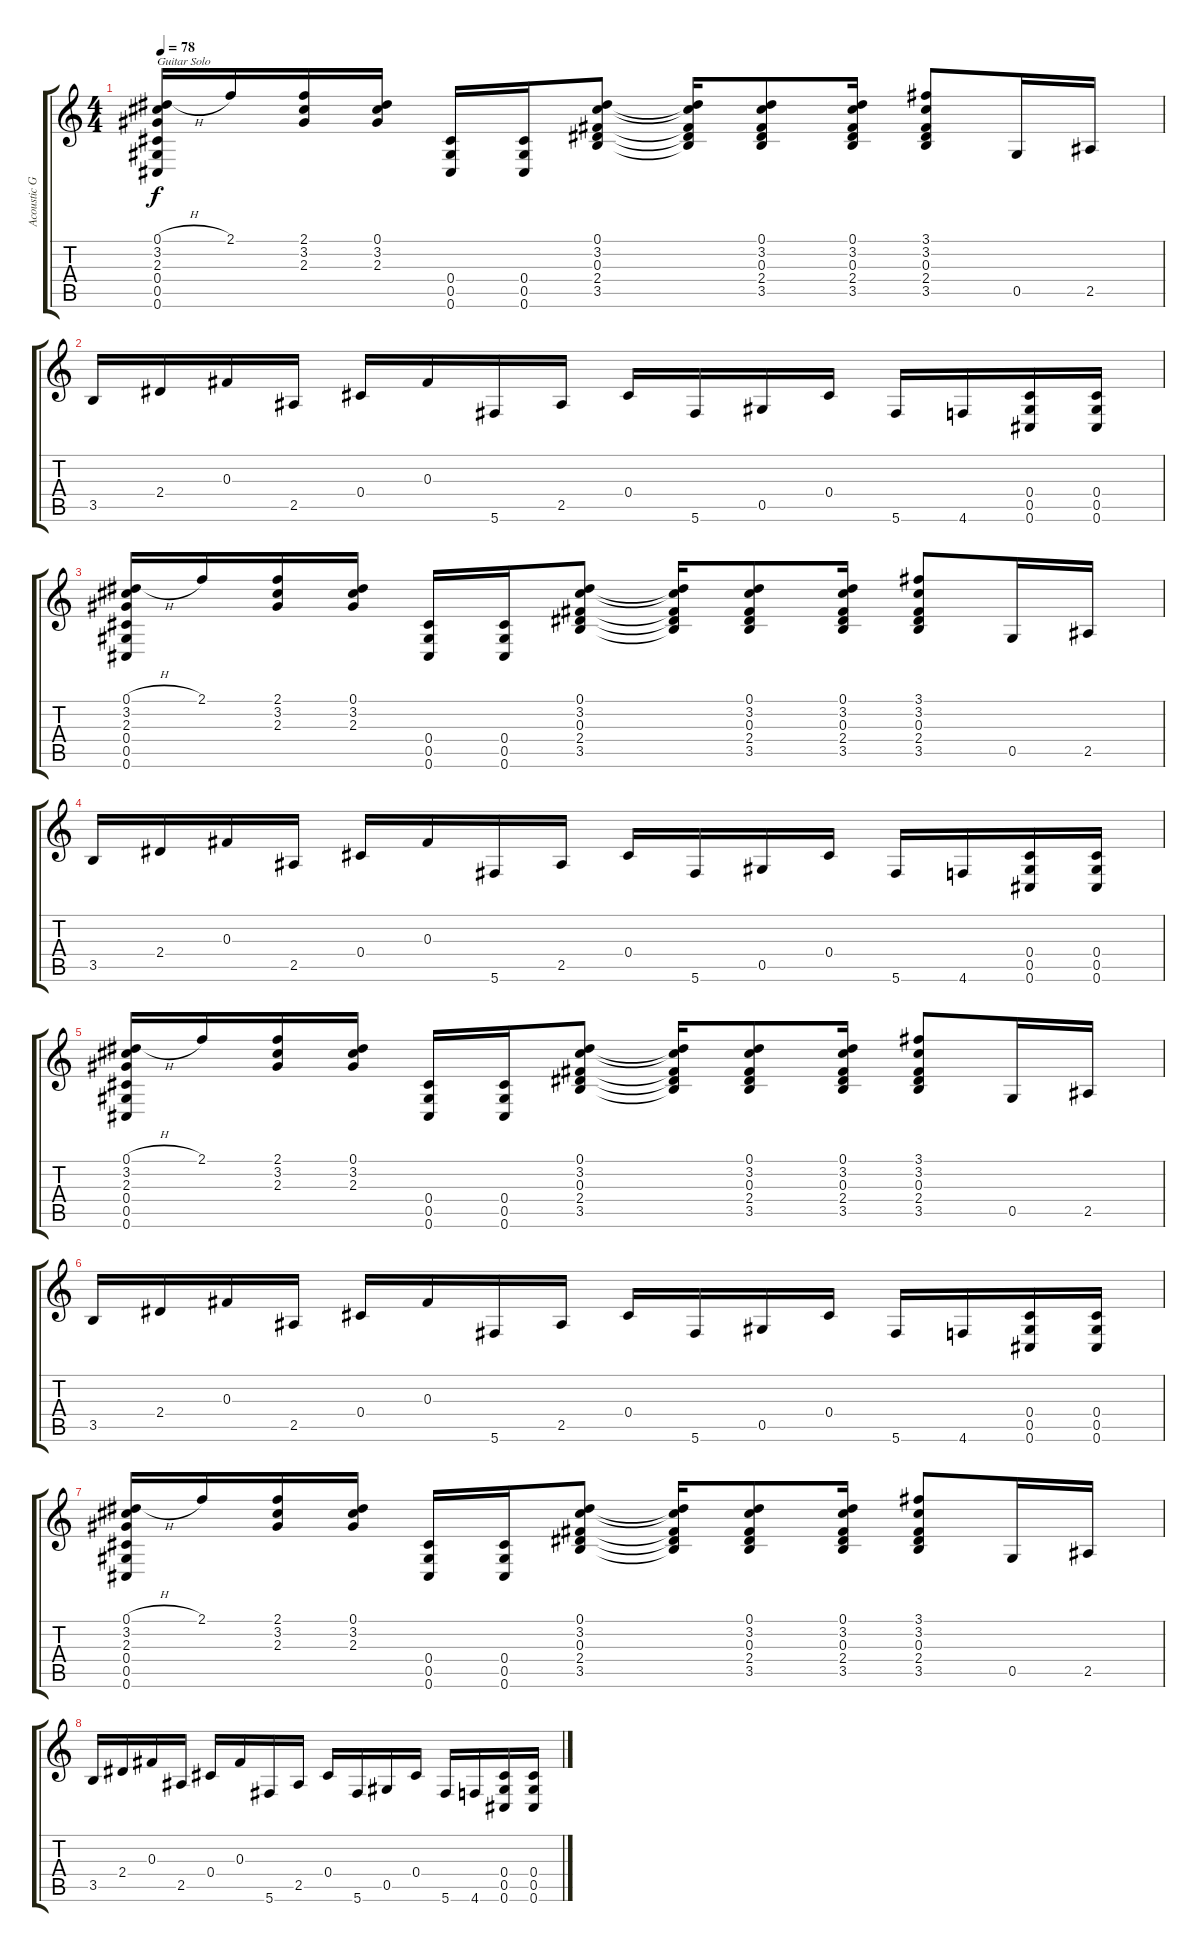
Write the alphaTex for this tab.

\track ("Acoustic Guitar 1" "Acoustic G") {instrument acousticguitarsteel}
\staff {score tabs}
\tuning (Eb4 Bb3 Gb3 Db3 Ab2 Db2) {hide}
\ts (4 4)
\tempo 78
\clef g2
\ks c
(0.1{h} 3.2 2.3 0.4 0.5 0.6).16{txt "Guitar Solo" dy f} 2.1.16 (2.1 3.2 2.3).16 (0.1 3.2 2.3).16 (0.4 0.5 0.6).16 (0.4 0.5 0.6).16 (0.1 3.2 0.3 2.4 3.5).8 (0.1{t} 3.2{t} 0.3{t} 2.4{t} 3.5{t}).16 (0.1 3.2 0.3 2.4 3.5).8 (0.1 3.2 0.3 2.4 3.5).16 (3.1 3.2 0.3 2.4 3.5).8 0.5.16 2.5.16 |
3.5.16 2.4.16 0.3.16 2.5.16 0.4.16 0.3.16 5.6.16 2.5.16 0.4.16 5.6.16 0.5.16 0.4.16 5.6.16 4.6.16 (0.4 0.5 0.6).16 (0.4 0.5 0.6).16 |
(0.1{h} 3.2 2.3 0.4 0.5 0.6).16 2.1.16 (2.1 3.2 2.3).16 (0.1 3.2 2.3).16 (0.4 0.5 0.6).16 (0.4 0.5 0.6).16 (0.1 3.2 0.3 2.4 3.5).8 (0.1{t} 3.2{t} 0.3{t} 2.4{t} 3.5{t}).16 (0.1 3.2 0.3 2.4 3.5).8 (0.1 3.2 0.3 2.4 3.5).16 (3.1 3.2 0.3 2.4 3.5).8 0.5.16 2.5.16 |
3.5.16 2.4.16 0.3.16 2.5.16 0.4.16 0.3.16 5.6.16 2.5.16 0.4.16 5.6.16 0.5.16 0.4.16 5.6.16 4.6.16 (0.4 0.5 0.6).16 (0.4 0.5 0.6).16 |
(0.1{h} 3.2 2.3 0.4 0.5 0.6).16 2.1.16 (2.1 3.2 2.3).16 (0.1 3.2 2.3).16 (0.4 0.5 0.6).16 (0.4 0.5 0.6).16 (0.1 3.2 0.3 2.4 3.5).8 (0.1{t} 3.2{t} 0.3{t} 2.4{t} 3.5{t}).16 (0.1 3.2 0.3 2.4 3.5).8 (0.1 3.2 0.3 2.4 3.5).16 (3.1 3.2 0.3 2.4 3.5).8 0.5.16 2.5.16 |
3.5.16 2.4.16 0.3.16 2.5.16 0.4.16 0.3.16 5.6.16 2.5.16 0.4.16 5.6.16 0.5.16 0.4.16 5.6.16 4.6.16 (0.4 0.5 0.6).16 (0.4 0.5 0.6).16 |
(0.1{h} 3.2 2.3 0.4 0.5 0.6).16 2.1.16 (2.1 3.2 2.3).16 (0.1 3.2 2.3).16 (0.4 0.5 0.6).16 (0.4 0.5 0.6).16 (0.1 3.2 0.3 2.4 3.5).8 (0.1{t} 3.2{t} 0.3{t} 2.4{t} 3.5{t}).16 (0.1 3.2 0.3 2.4 3.5).8 (0.1 3.2 0.3 2.4 3.5).16 (3.1 3.2 0.3 2.4 3.5).8 0.5.16 2.5.16 |
3.5.16 2.4.16 0.3.16 2.5.16 0.4.16 0.3.16 5.6.16 2.5.16 0.4.16 5.6.16 0.5.16 0.4.16 5.6.16 4.6.16 (0.4 0.5 0.6).16 (0.4 0.5 0.6).16
